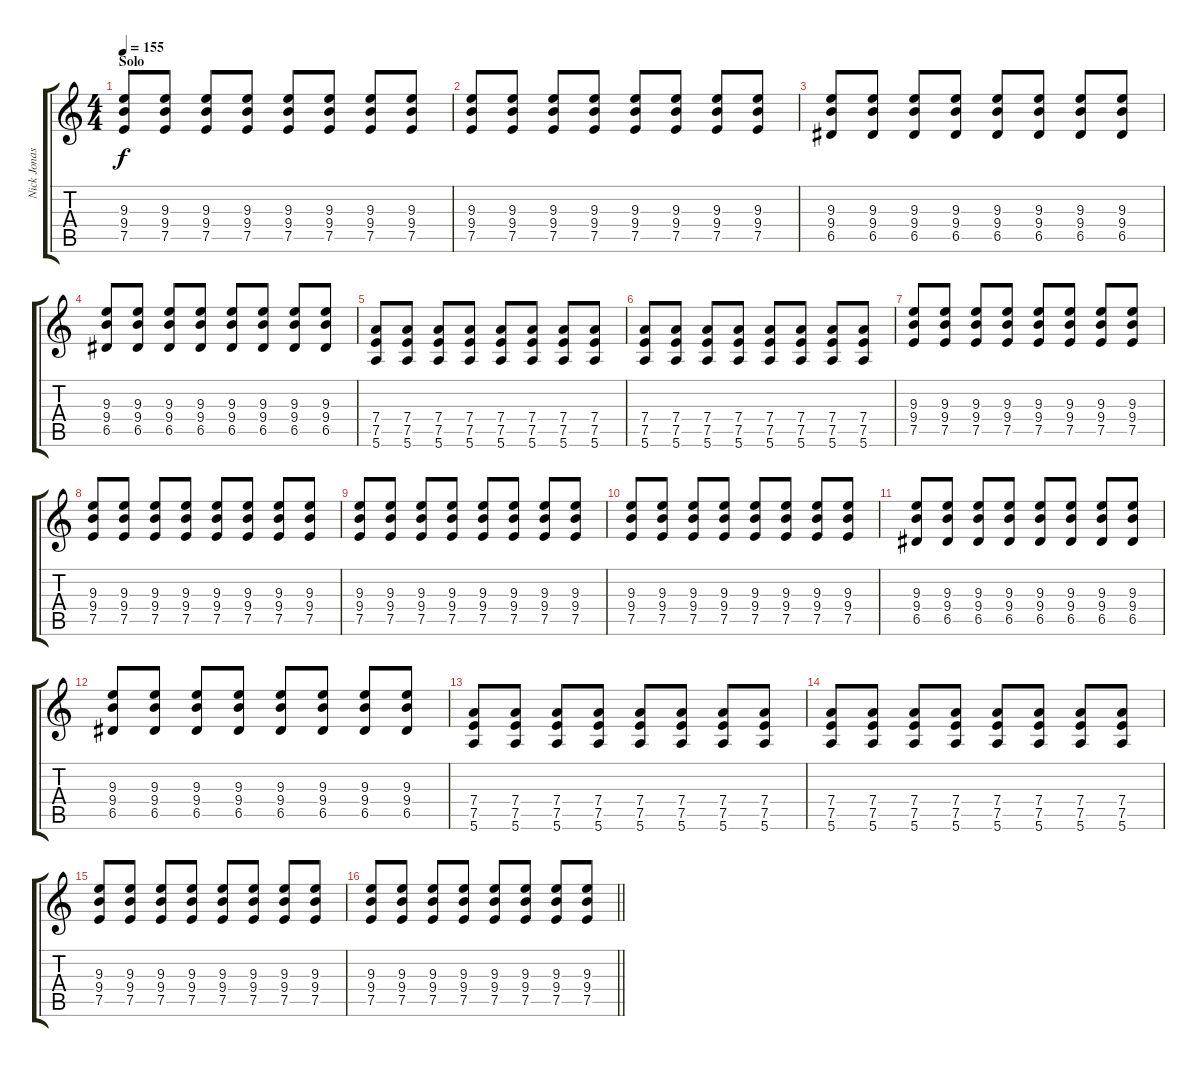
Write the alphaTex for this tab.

\track ("Nick Jonas (Lead Guitar)" "Nick Jonas") {instrument acousticguitarnylon}
\staff {score tabs}
\tuning (E4 B3 G3 D3 A2 E2) {hide}
\ts (4 4)
\section ("" "Solo")
\tempo 155
\clef g2
\ks c
(9.3 9.4 7.5).8{dy f volume 10 instrument overdrivenguitar} (9.3 9.4 7.5).8 (9.3 9.4 7.5).8 (9.3 9.4 7.5).8 (9.3 9.4 7.5).8 (9.3 9.4 7.5).8 (9.3 9.4 7.5).8 (9.3 9.4 7.5).8 |
(9.3 9.4 7.5).8 (9.3 9.4 7.5).8 (9.3 9.4 7.5).8 (9.3 9.4 7.5).8 (9.3 9.4 7.5).8 (9.3 9.4 7.5).8 (9.3 9.4 7.5).8 (9.3 9.4 7.5).8 |
(9.3 9.4 6.5).8 (9.3 9.4 6.5).8 (9.3 9.4 6.5).8 (9.3 9.4 6.5).8 (9.3 9.4 6.5).8 (9.3 9.4 6.5).8 (9.3 9.4 6.5).8 (9.3 9.4 6.5).8 |
(9.3 9.4 6.5).8 (9.3 9.4 6.5).8 (9.3 9.4 6.5).8 (9.3 9.4 6.5).8 (9.3 9.4 6.5).8 (9.3 9.4 6.5).8 (9.3 9.4 6.5).8 (9.3 9.4 6.5).8 |
(7.4 7.5 5.6).8 (7.4 7.5 5.6).8 (7.4 7.5 5.6).8 (7.4 7.5 5.6).8 (7.4 7.5 5.6).8 (7.4 7.5 5.6).8 (7.4 7.5 5.6).8 (7.4 7.5 5.6).8 |
(7.4 7.5 5.6).8 (7.4 7.5 5.6).8 (7.4 7.5 5.6).8 (7.4 7.5 5.6).8 (7.4 7.5 5.6).8 (7.4 7.5 5.6).8 (7.4 7.5 5.6).8 (7.4 7.5 5.6).8 |
(9.3 9.4 7.5).8 (9.3 9.4 7.5).8 (9.3 9.4 7.5).8 (9.3 9.4 7.5).8 (9.3 9.4 7.5).8 (9.3 9.4 7.5).8 (9.3 9.4 7.5).8 (9.3 9.4 7.5).8 |
(9.3 9.4 7.5).8 (9.3 9.4 7.5).8 (9.3 9.4 7.5).8 (9.3 9.4 7.5).8 (9.3 9.4 7.5).8 (9.3 9.4 7.5).8 (9.3 9.4 7.5).8 (9.3 9.4 7.5).8 |
(9.3 9.4 7.5).8 (9.3 9.4 7.5).8 (9.3 9.4 7.5).8 (9.3 9.4 7.5).8 (9.3 9.4 7.5).8 (9.3 9.4 7.5).8 (9.3 9.4 7.5).8 (9.3 9.4 7.5).8 |
(9.3 9.4 7.5).8 (9.3 9.4 7.5).8 (9.3 9.4 7.5).8 (9.3 9.4 7.5).8 (9.3 9.4 7.5).8 (9.3 9.4 7.5).8 (9.3 9.4 7.5).8 (9.3 9.4 7.5).8 |
(9.3 9.4 6.5).8 (9.3 9.4 6.5).8 (9.3 9.4 6.5).8 (9.3 9.4 6.5).8 (9.3 9.4 6.5).8 (9.3 9.4 6.5).8 (9.3 9.4 6.5).8 (9.3 9.4 6.5).8 |
(9.3 9.4 6.5).8 (9.3 9.4 6.5).8 (9.3 9.4 6.5).8 (9.3 9.4 6.5).8 (9.3 9.4 6.5).8 (9.3 9.4 6.5).8 (9.3 9.4 6.5).8 (9.3 9.4 6.5).8 |
(7.4 7.5 5.6).8 (7.4 7.5 5.6).8 (7.4 7.5 5.6).8 (7.4 7.5 5.6).8 (7.4 7.5 5.6).8 (7.4 7.5 5.6).8 (7.4 7.5 5.6).8 (7.4 7.5 5.6).8 |
(7.4 7.5 5.6).8 (7.4 7.5 5.6).8 (7.4 7.5 5.6).8 (7.4 7.5 5.6).8 (7.4 7.5 5.6).8 (7.4 7.5 5.6).8 (7.4 7.5 5.6).8 (7.4 7.5 5.6).8 |
(9.3 9.4 7.5).8 (9.3 9.4 7.5).8 (9.3 9.4 7.5).8 (9.3 9.4 7.5).8 (9.3 9.4 7.5).8 (9.3 9.4 7.5).8 (9.3 9.4 7.5).8 (9.3 9.4 7.5).8 |
\barLineRight lightlight
(9.3 9.4 7.5).8 (9.3 9.4 7.5).8 (9.3 9.4 7.5).8 (9.3 9.4 7.5).8 (9.3 9.4 7.5).8 (9.3 9.4 7.5).8 (9.3 9.4 7.5).8 (9.3 9.4 7.5).8
